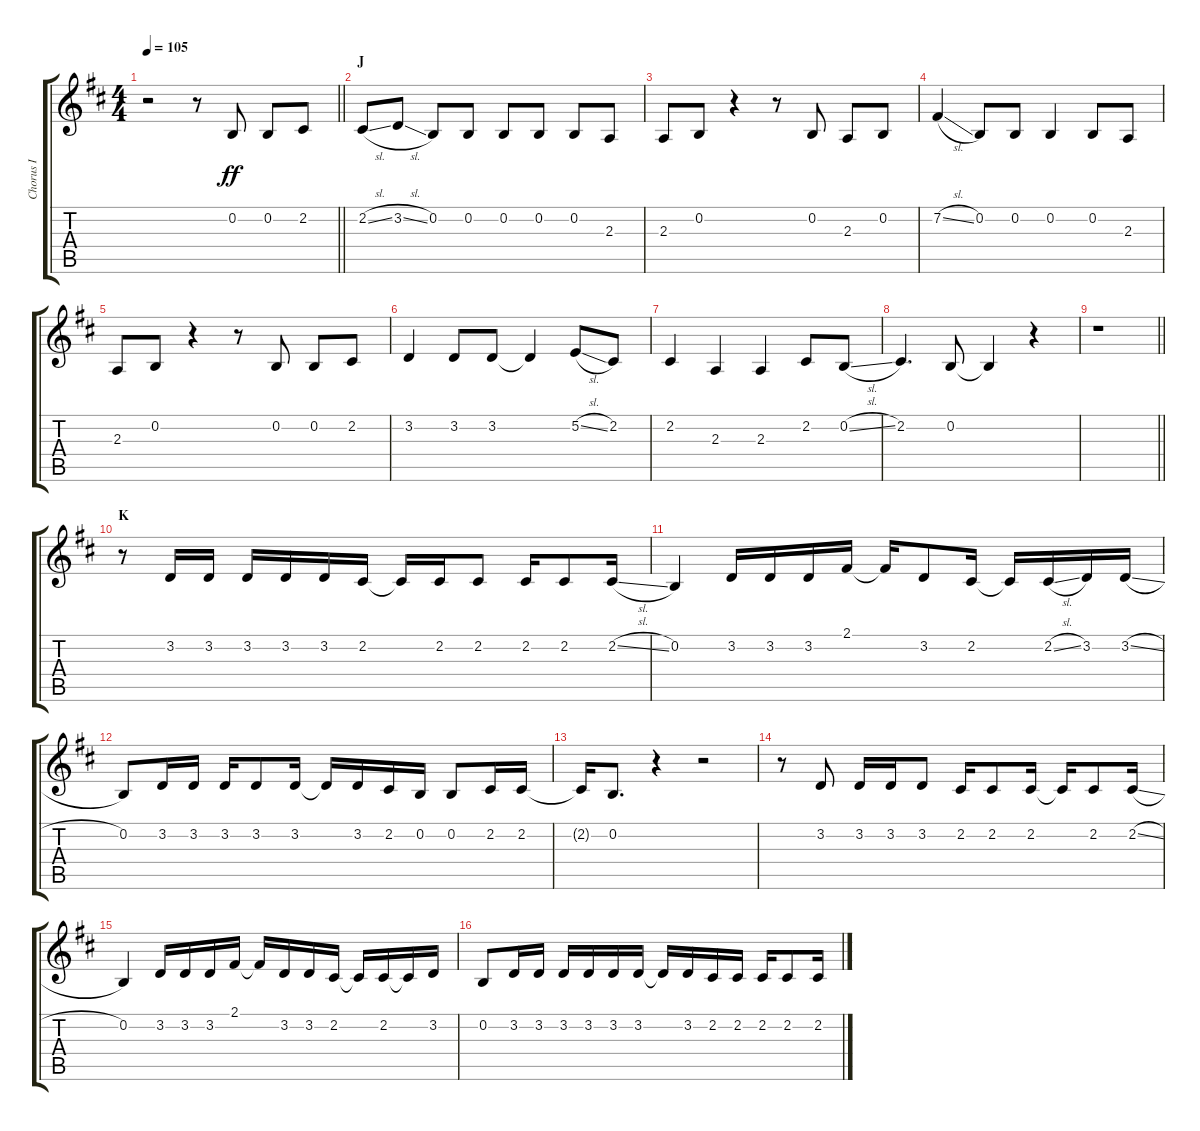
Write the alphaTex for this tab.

\track ("Chorus I" "Chorus I") {instrument voiceoohs}
\staff {score tabs}
\tuning (E4 B3 G3 D3 A2 E2) {hide}
\ts (4 4)
\tempo 105
\clef g2
\barLineRight lightlight
\ks d
r.2{dy ff} r.8 0.2.8 0.2.8 2.2.8 |
\section ("" "J")
2.2{sl}.8 3.2{sl}.8 0.2.8 0.2.8 0.2.8 0.2.8 0.2.8 2.3.8 |
2.3.8 0.2.8 r.4 r.8 0.2.8 2.3.8 0.2.8 |
7.2{sl}.4 0.2.8 0.2.8 0.2.4 0.2.8 2.3.8 |
2.3.8 0.2.8 r.4 r.8 0.2.8 0.2.8 2.2.8 |
3.2.4 3.2.8 3.2.8 3.2{t}.4 5.2{sl}.8 2.2.8 |
2.2.4 2.3.4 2.3.4 2.2.8 0.2{sl}.8 |
2.2.4{d} 0.2.8 0.2{t}.4 r.4 |
\barLineRight lightlight
r.1 |
\section ("" "K")
r.8 3.2.16 3.2.16 3.2.16 3.2.16 3.2.16 2.2.16 2.2{t}.16 2.2.16 2.2.8 2.2.16 2.2.8 2.2{sl}.16 |
0.2.4 3.2.16 3.2.16 3.2.16 2.1.16 2.1{t}.16 3.2.8 2.2.16 2.2{t}.16 2.2{sl}.16 3.2.16 3.2{sl}.16 |
0.2.8 3.2.16 3.2.16 3.2.16 3.2.8 3.2.16 3.2{t}.16 3.2.16 2.2.16 0.2.16 0.2.8 2.2.16 2.2.16 |
2.2{t}.16 0.2.8{d} r.4 r.2 |
r.8 3.2.8 3.2.16 3.2.16 3.2.8 2.2.16 2.2.8 2.2.16 2.2{t}.16 2.2.8 2.2{sl}.16 |
0.2.4 3.2.16 3.2.16 3.2.16 2.1.16 2.1{t}.16 3.2.16 3.2.16 2.2.16 2.2{t}.16 2.2.16 2.2{t}.16 3.2.16 |
0.2.8 3.2.16 3.2.16 3.2.16 3.2.16 3.2.16 3.2.16 3.2{t}.16 3.2.16 2.2.16 2.2.16 2.2.16 2.2.8 2.2.16
